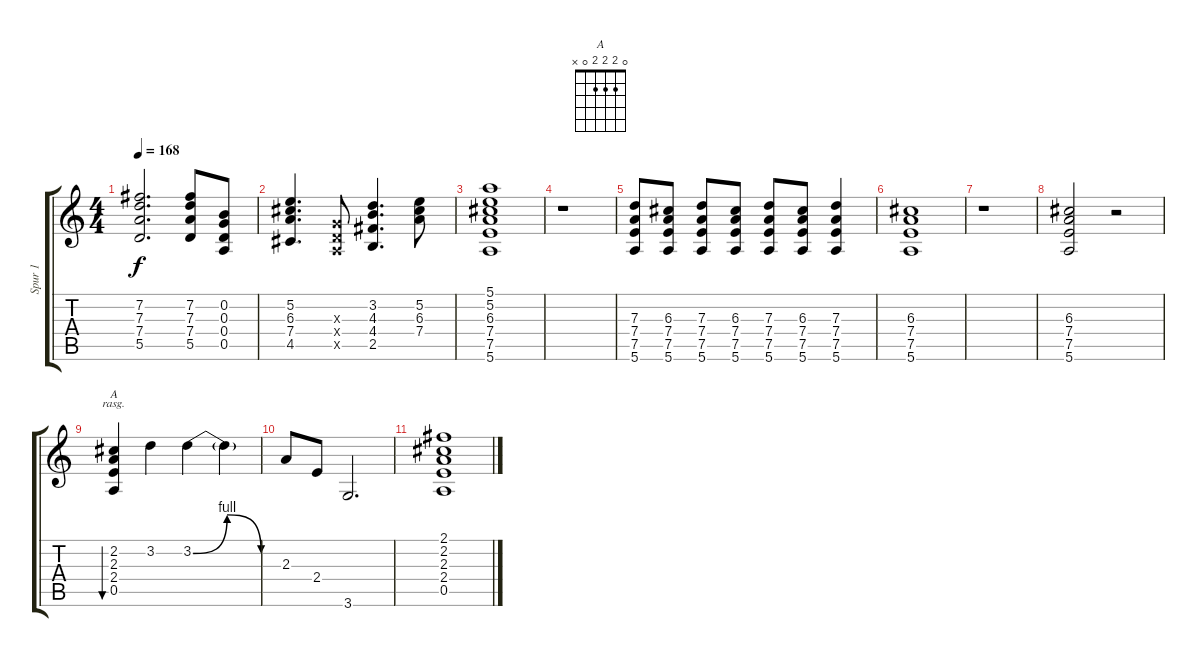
\track ("Spur 1" "Spur 1") {instrument distortionguitar}
\staff {score tabs}
\tuning (E4 B3 G3 D3 A2 E2) {hide}
\chord ("A" 0 2 2 2 0 x)
\ts (4 4)
\tempo 168
\clef g2
\ks c
(7.2 7.3 7.4 5.5).2{d dy f} (7.2 7.3 7.4 5.5).8 (0.2 0.3 0.4 0.5).8 |
(5.2 6.3 7.4 4.5).4{d} (0.3{x} 0.4{x} 0.5{x}).8 (3.2 4.3 4.4 2.5).4{d} (5.2 6.3 7.4).8 |
(5.1 5.2 6.3 7.4 7.5 5.6).1 |
r.1 |
(7.3 7.4 7.5 5.6).8 (6.3 7.4 7.5 5.6).8 (7.3 7.4 7.5 5.6).8 (6.3 7.4 7.5 5.6).8 (7.3 7.4 7.5 5.6).8 (6.3 7.4 7.5 5.6).8 (7.3 7.4 7.5 5.6).4 |
(6.3 7.4 7.5 5.6).1 |
r.1 |
(6.3 7.4 7.5 5.6).2 r.2 |
(2.2 2.3 2.4 0.5).4{bu 120 ch "A" rasg ii} 3.2.4 3.2{be (bendrelease 0 0 30 4 30 4 60 0)}.4 3.2{t}.4 |
2.3.8 2.4.8 3.6.2{d} |
(2.1 2.2 2.3 2.4 0.5).1
